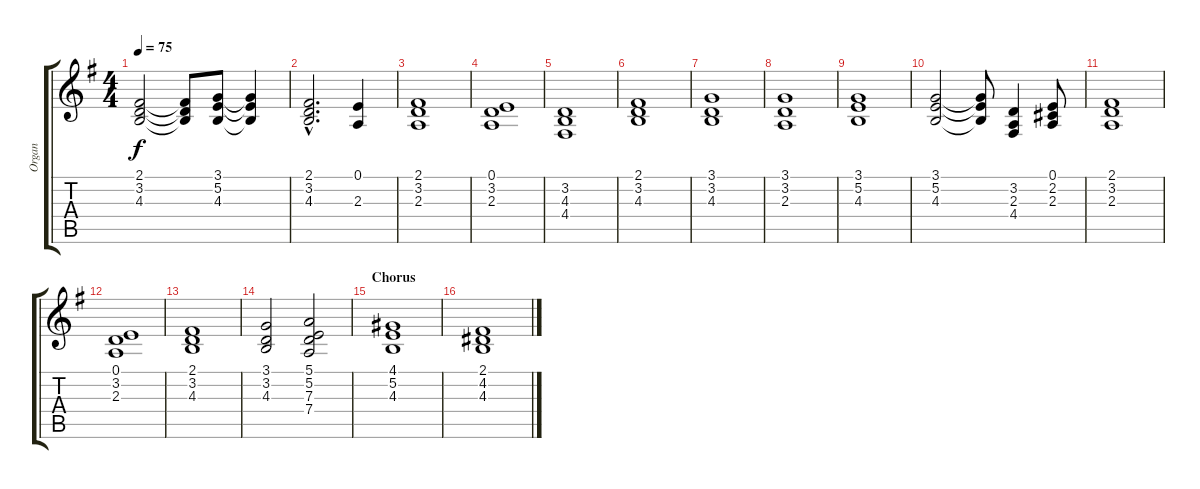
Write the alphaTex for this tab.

\track ("Organ" "Organ") {instrument rockorgan}
\staff {score tabs}
\tuning (E4 B3 G3 D3 A2 E2) {hide}
\ts (4 4)
\tempo 75
\clef g2
\ks g
(2.1 3.2 4.3).2{dy f} (2.1{t} 3.2{t} 4.3{t}).8 (3.1 5.2 4.3).8 (3.1{t} 5.2{t} 4.3{t}).4 |
(2.1{hac} 3.2{hac} 4.3{hac}).2{d} (0.1 2.3).4 |
(2.1 3.2 2.3).1 |
(0.1 3.2 2.3).1 |
(3.2 4.3 4.4).1 |
(2.1 3.2 4.3).1 |
(3.1 3.2 4.3).1 |
(3.1 3.2 2.3).1 |
(3.1 5.2 4.3).1 |
(3.1 5.2 4.3).2 (3.1{t} 5.2{t} 4.3{t}).8 (3.2 2.3 4.4).4 (0.1 2.2 2.3).8 |
(2.1 3.2 2.3).1 |
(0.1 3.2 2.3).1 |
(2.1 3.2 4.3).1 |
(3.1 3.2 4.3).2 (5.1 5.2 7.3 7.4).2 |
\section ("" "Chorus")
(4.1 5.2 4.3).1 |
(2.1 4.2 4.3).1
